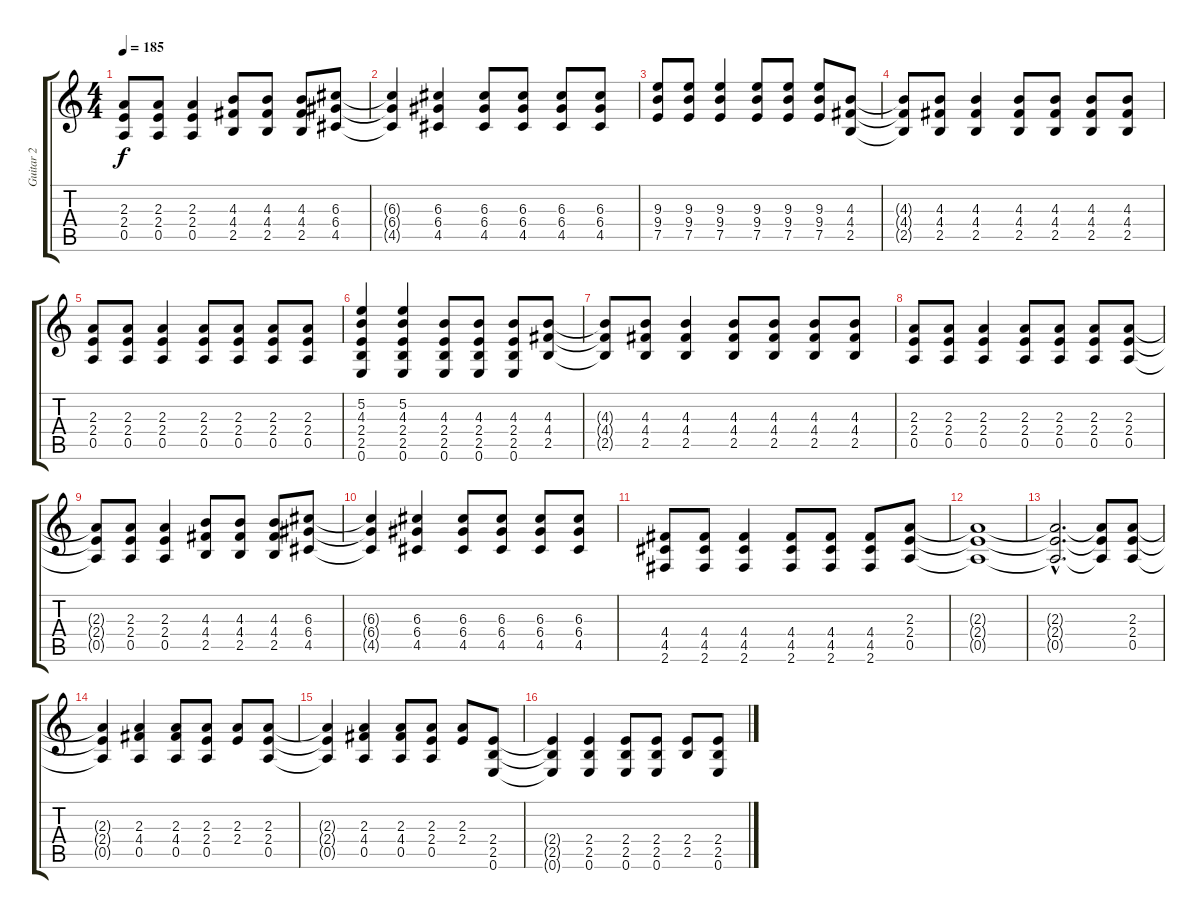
\track ("Guitar 2" "Guitar 2") {instrument distortionguitar}
\staff {score tabs}
\tuning (E4 B3 G3 D3 A2 E2) {hide}
\ts (4 4)
\tempo 185
\clef g2
\ks c
(2.3{t} 2.4{t} 0.5{t}).8{dy f} (2.3 2.4 0.5).8 (2.3 2.4 0.5).4 (4.3 4.4 2.5).8 (4.3 4.4 2.5).8 (4.3 4.4 2.5).8 (6.3 6.4 4.5).8 |
(6.3{t} 6.4{t} 4.5{t}).4 (6.3 6.4 4.5).4 (6.3 6.4 4.5).8 (6.3 6.4 4.5).8 (6.3 6.4 4.5).8 (6.3 6.4 4.5).8 |
(9.3 9.4 7.5).8 (9.3 9.4 7.5).8 (9.3 9.4 7.5).4 (9.3 9.4 7.5).8 (9.3 9.4 7.5).8 (9.3 9.4 7.5).8 (4.3 4.4 2.5).8 |
(4.3{t} 4.4{t} 2.5{t}).8 (4.3 4.4 2.5).8 (4.3 4.4 2.5).4 (4.3 4.4 2.5).8 (4.3 4.4 2.5).8 (4.3 4.4 2.5).8 (4.3 4.4 2.5).8 |
(2.3 2.4 0.5).8 (2.3 2.4 0.5).8 (2.3 2.4 0.5).4 (2.3 2.4 0.5).8 (2.3 2.4 0.5).8 (2.3 2.4 0.5).8 (2.3 2.4 0.5).8 |
(5.2 4.3 2.4 2.5 0.6).4 (5.2 4.3 2.4 2.5 0.6).4 (4.3 2.4 2.5 0.6).8 (4.3 2.4 2.5 0.6).8 (4.3 2.4 2.5 0.6).8 (4.3 4.4 2.5).8 |
(4.3{t} 4.4{t} 2.5{t}).8 (4.3 4.4 2.5).8 (4.3 4.4 2.5).4 (4.3 4.4 2.5).8 (4.3 4.4 2.5).8 (4.3 4.4 2.5).8 (4.3 4.4 2.5).8 |
(2.3 2.4 0.5).8 (2.3 2.4 0.5).8 (2.3 2.4 0.5).4 (2.3 2.4 0.5).8 (2.3 2.4 0.5).8 (2.3 2.4 0.5).8 (2.3 2.4 0.5).8 |
(2.3{t} 2.4{t} 0.5{t}).8 (2.3 2.4 0.5).8 (2.3 2.4 0.5).4 (4.3 4.4 2.5).8 (4.3 4.4 2.5).8 (4.3 4.4 2.5).8 (6.3 6.4 4.5).8 |
(6.3{t} 6.4{t} 4.5{t}).4 (6.3 6.4 4.5).4 (6.3 6.4 4.5).8 (6.3 6.4 4.5).8 (6.3 6.4 4.5).8 (6.3 6.4 4.5).8 |
(4.4 4.5 2.6).8 (4.4 4.5 2.6).8 (4.4 4.5 2.6).4 (4.4 4.5 2.6).8 (4.4 4.5 2.6).8 (4.4 4.5 2.6).8 (2.3 2.4 0.5).8 |
(2.3{t} 2.4{t} 0.5{t}).1 |
(2.3{hac t} 2.4{hac t} 0.5{hac t}).2{d} (2.3{t} 2.4{t} 0.5{t}).8 (2.3 2.4 0.5).8 |
(2.3{t} 2.4{t} 0.5{t}).4 (2.3 4.4 0.5).4 (2.3 4.4 0.5).8 (2.3 2.4 0.5).8 (2.3 2.4).8 (2.3 2.4 0.5).8 |
(2.3{t} 2.4{t} 0.5{t}).4 (2.3 4.4 0.5).4 (2.3 4.4 0.5).8 (2.3 2.4 0.5).8 (2.3 2.4).8 (2.4 2.5 0.6).8 |
(2.4{t} 2.5{t} 0.6{t}).4 (2.4 2.5 0.6).4 (2.4 2.5 0.6).8 (2.4 2.5 0.6).8 (2.4 2.5).8 (2.4 2.5 0.6).8
